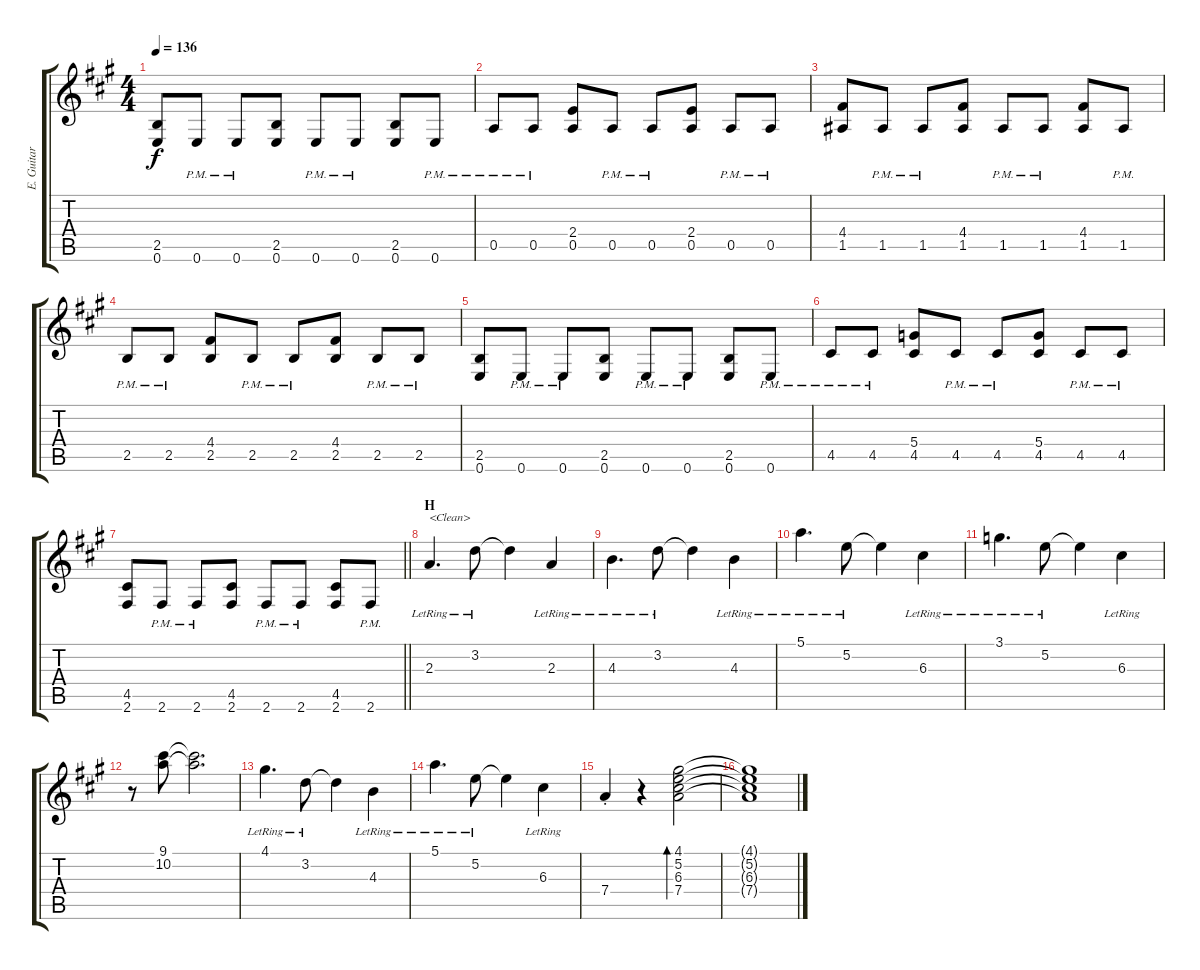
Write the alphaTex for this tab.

\track ("E. Guitar II" "E. Guitar ") {instrument overdrivenguitar}
\staff {score tabs}
\tuning (E4 B3 G3 D3 A2 E2) {hide}
\ts (4 4)
\tempo 136
\clef g2
\ks a
(2.5 0.6).8{dy f} 0.6{pm}.8 0.6{pm}.8 (2.5 0.6).8 0.6{pm}.8 0.6{pm}.8 (2.5 0.6).8 0.6{pm}.8 |
0.5{pm}.8 0.5{pm}.8 (2.4 0.5).8 0.5{pm}.8 0.5{pm}.8 (2.4 0.5).8 0.5{pm}.8 0.5{pm}.8 |
(4.4 1.5).8 1.5{pm}.8 1.5{pm}.8 (4.4 1.5).8 1.5{pm}.8 1.5{pm}.8 (4.4 1.5).8 1.5{pm}.8 |
2.5{pm}.8 2.5{pm}.8 (4.4 2.5).8 2.5{pm}.8 2.5{pm}.8 (4.4 2.5).8 2.5{pm}.8 2.5{pm}.8 |
(2.5 0.6).8 0.6{pm}.8 0.6{pm}.8 (2.5 0.6).8 0.6{pm}.8 0.6{pm}.8 (2.5 0.6).8 0.6{pm}.8 |
4.5{pm}.8 4.5{pm}.8 (5.4 4.5).8 4.5{pm}.8 4.5{pm}.8 (5.4 4.5).8 4.5{pm}.8 4.5{pm}.8 |
\barLineRight lightlight
(4.5 2.6).8 2.6{pm}.8 2.6{pm}.8 (4.5 2.6).8 2.6{pm}.8 2.6{pm}.8 (4.5 2.6).8 2.6{pm}.8 |
\section ("" "H")
2.3{lr}.4{d txt "<Clean>" instrument electricguitarclean} 3.2{lr}.8 3.2{t}.4 2.3{lr}.4 |
4.3{lr}.4{d} 3.2{lr}.8 3.2{t}.4 4.3{lr}.4 |
5.1{lr}.4{d} 5.2{lr}.8 5.2{t}.4 6.3{lr}.4 |
3.1{lr}.4{d} 5.2{lr}.8 5.2{t}.4 6.3{lr}.4 |
r.8 (9.1 10.2).8 (9.1{t} 10.2{t}).2{d} |
4.1{lr}.4{d} 3.2{lr}.8 3.2{t}.4 4.3{lr}.4 |
5.1{lr}.4{d} 5.2{lr}.8 5.2{t}.4 6.3{lr}.4 |
7.4{st}.4 r.4 (4.1 5.2 6.3 7.4).2{bd 120} |
(4.1{t} 5.2{t} 6.3{t} 7.4{t}).1
